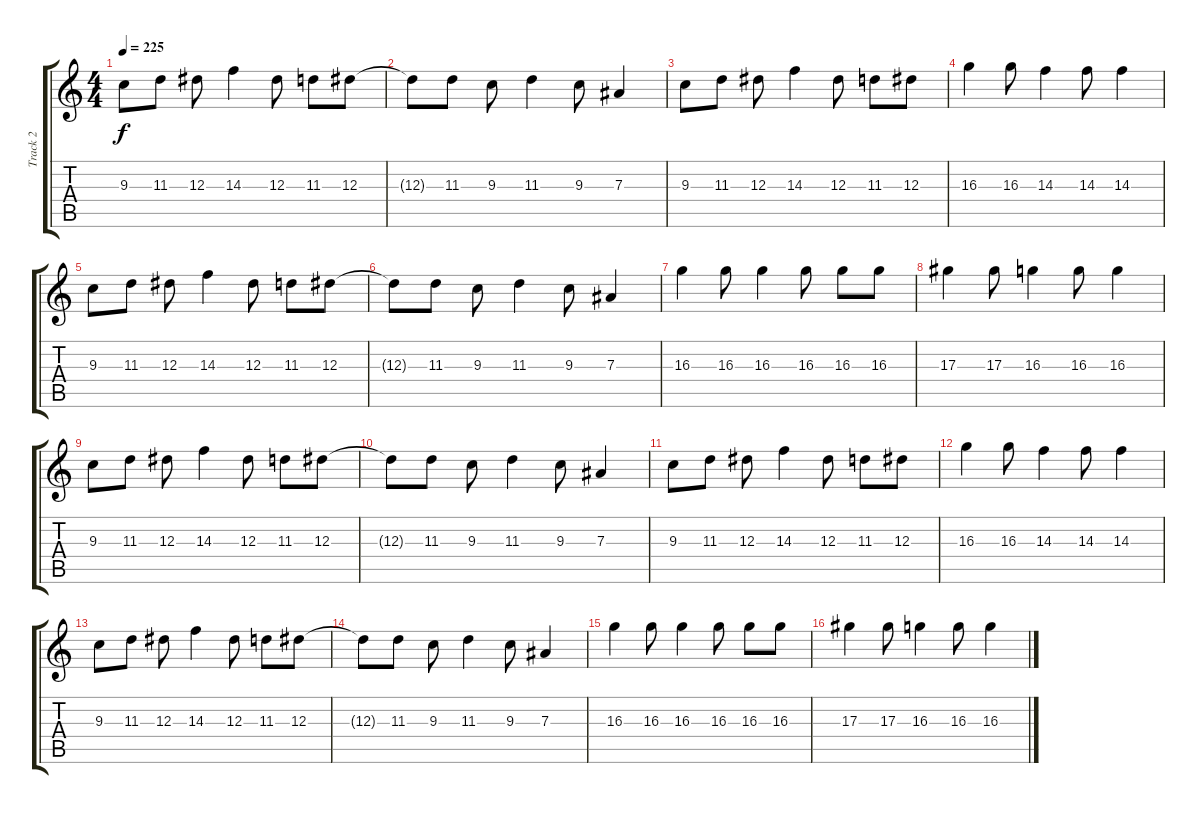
\track ("Track 2" "Track 2") {instrument distortionguitar}
\staff {score tabs}
\tuning (C4 G3 Eb3 Bb2 F2 C2) {hide}
\ts (4 4)
\tempo 225
\clef g2
\ks c
9.3.8{dy f} 11.3.8 12.3.8 14.3.4 12.3.8 11.3.8 12.3.8 |
12.3{t}.8 11.3.8 9.3.8 11.3.4 9.3.8 7.3.4 |
9.3.8 11.3.8 12.3.8 14.3.4 12.3.8 11.3.8 12.3.8 |
16.3.4 16.3.8 14.3.4 14.3.8 14.3.4 |
9.3.8 11.3.8 12.3.8 14.3.4 12.3.8 11.3.8 12.3.8 |
12.3{t}.8 11.3.8 9.3.8 11.3.4 9.3.8 7.3.4 |
16.3.4 16.3.8 16.3.4 16.3.8 16.3.8 16.3.8 |
17.3.4 17.3.8 16.3.4 16.3.8 16.3.4 |
9.3.8 11.3.8 12.3.8 14.3.4 12.3.8 11.3.8 12.3.8 |
12.3{t}.8 11.3.8 9.3.8 11.3.4 9.3.8 7.3.4 |
9.3.8 11.3.8 12.3.8 14.3.4 12.3.8 11.3.8 12.3.8 |
16.3.4 16.3.8 14.3.4 14.3.8 14.3.4 |
9.3.8 11.3.8 12.3.8 14.3.4 12.3.8 11.3.8 12.3.8 |
12.3{t}.8 11.3.8 9.3.8 11.3.4 9.3.8 7.3.4 |
16.3.4 16.3.8 16.3.4 16.3.8 16.3.8 16.3.8 |
17.3.4 17.3.8 16.3.4 16.3.8 16.3.4
